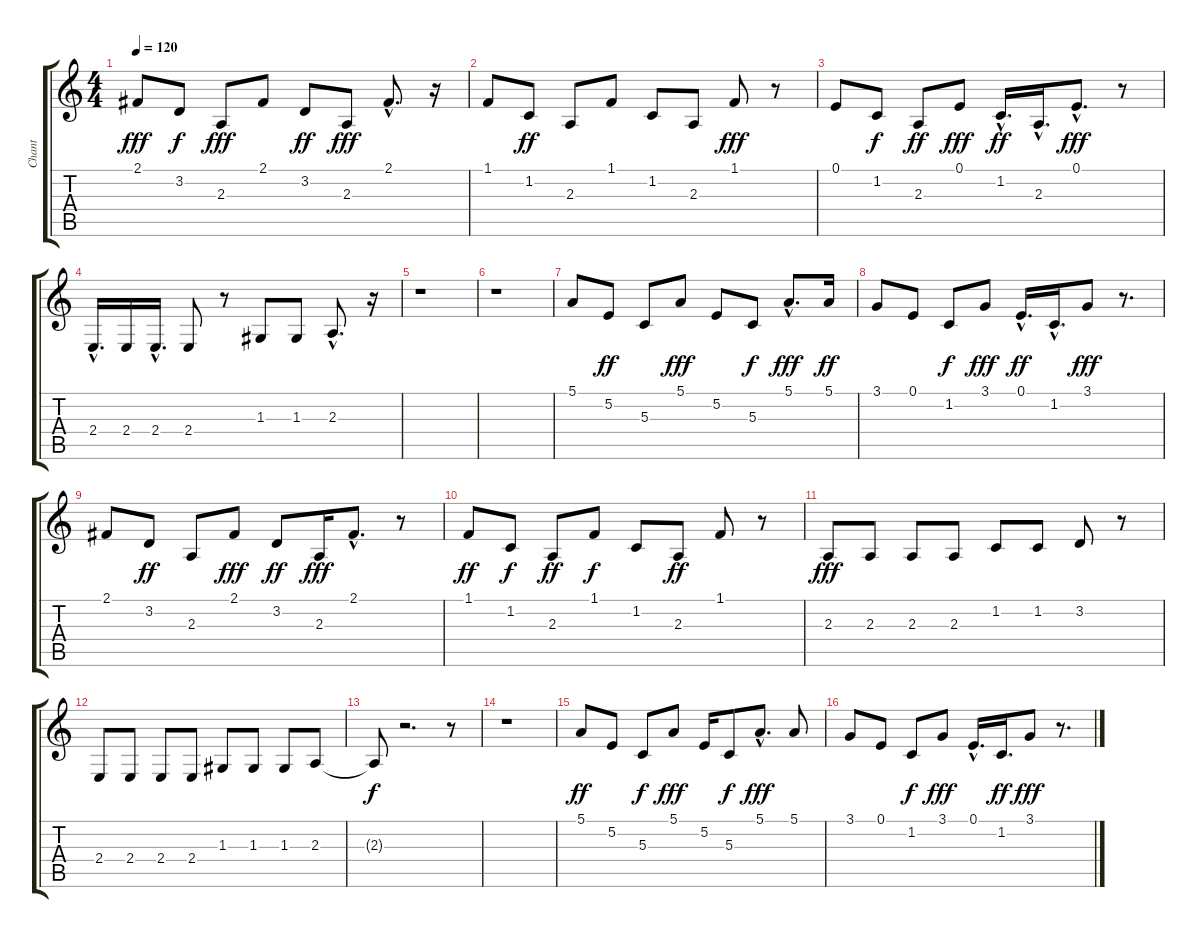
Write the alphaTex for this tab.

\track ("Chant" "Chant") {instrument clarinet}
\staff {score tabs}
\tuning (E4 B3 G3 D3 A2 E2) {hide}
\ts (4 4)
\tempo 120
\clef g2
\ks c
2.1.8{dy fff} 3.2.8{dy f} 2.3.8{dy fff} 2.1.8 3.2.8{dy ff} 2.3.8{dy fff} 2.1{hac}.8{d} r.16 |
1.1.8 1.2.8{dy ff} 2.3.8 1.1.8 1.2.8 2.3.8 1.1.8{dy fff} r.8 |
0.1.8 1.2.8{dy f} 2.3.8{dy ff} 0.1.8{dy fff} 1.2{hac}.16{d dy ff} 2.3{hac}.16{d} 0.1{hac}.8{d dy fff} r.8 |
2.4{hac}.16{d} 2.4.16 2.4{hac}.16{d} 2.4.8 r.8 1.3.8 1.3.8 2.3{hac}.8{d} r.16 |
r.1 |
r.1 |
5.1.8 5.2.8{dy ff} 5.3.8 5.1.8{dy fff} 5.2.8 5.3.8{dy f} 5.1{hac}.8{d dy fff} 5.1.16{dy ff} |
3.1.8 0.1.8 1.2.8{dy f} 3.1.8{dy fff} 0.1{hac}.16{d dy ff} 1.2{hac}.16{d} 3.1.8{dy fff} r.8{d} |
2.1.8 3.2.8{dy ff} 2.3.8 2.1.8{dy fff} 3.2.8{dy ff} 2.3.16{dy fff} 2.1{hac}.8{d} r.8 |
1.1.8{dy ff} 1.2.8{dy f} 2.3.8{dy ff} 1.1.8{dy f} 1.2.8 2.3.8{dy ff} 1.1.8 r.8 |
2.3.8{dy fff} 2.3.8 2.3.8 2.3.8 1.2.8 1.2.8 3.2.8 r.8 |
2.4.8 2.4.8 2.4.8 2.4.8 1.3.8 1.3.8 1.3.8 2.3.8 |
2.3{t}.8{dy f} r.2{d} r.8 |
r.1 |
5.1.8{dy ff} 5.2.8 5.3.8{dy f} 5.1.8{dy fff} 5.2.16 5.3.8{dy f} 5.1{hac}.8{d dy fff} 5.1.8 |
3.1.8 0.1.8 1.2.8{dy f} 3.1.8{dy fff} 0.1{hac}.16{d} 1.2.16{d dy ff} 3.1.8{dy fff} r.8{d}
